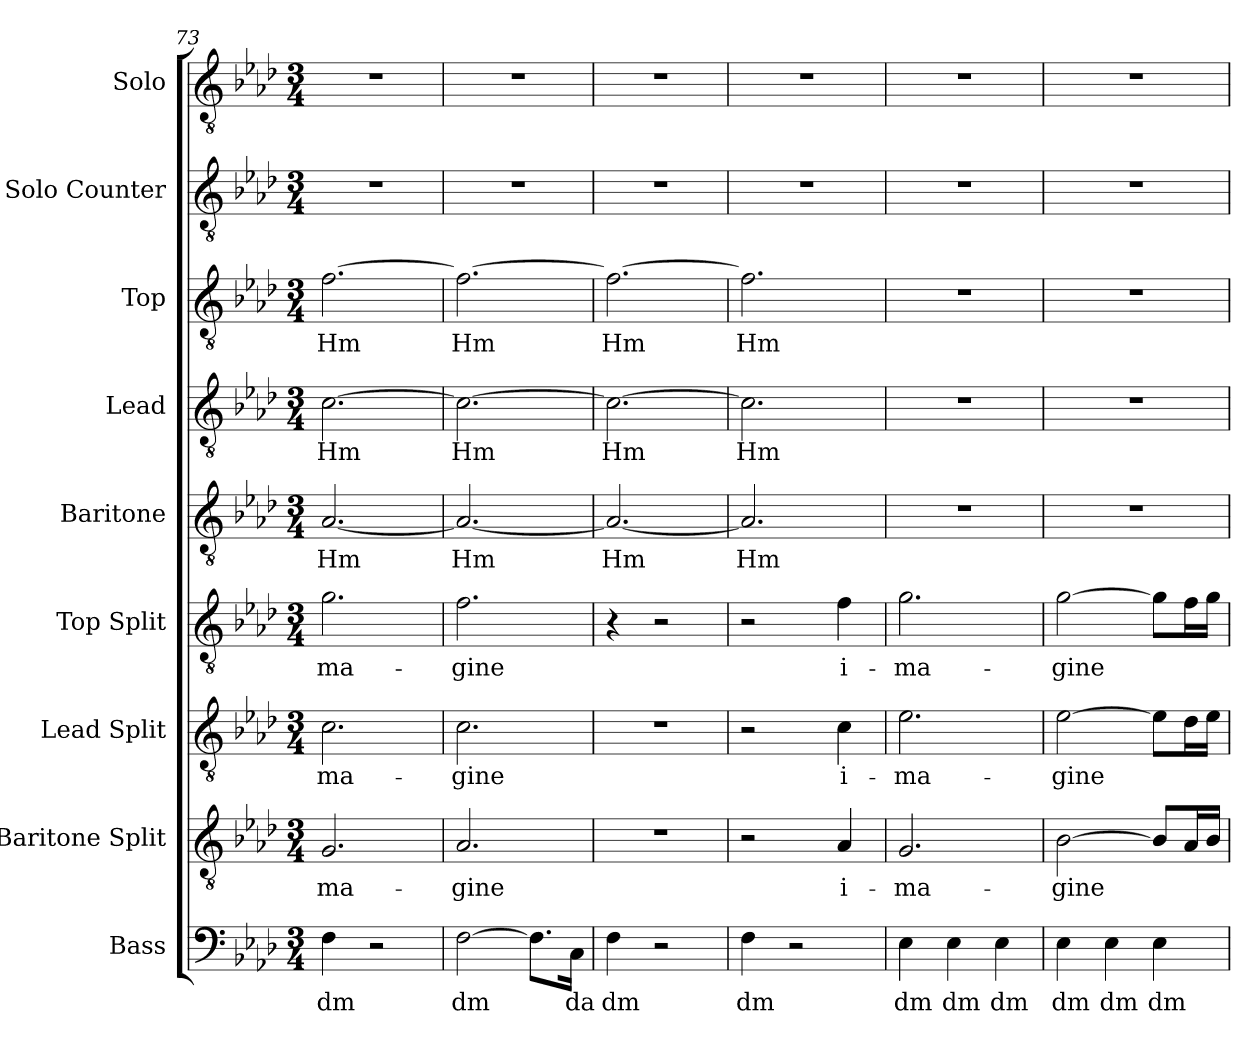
**kern	**text	**kern	**text	**kern	**text	**kern	**text	**kern	**text	**kern	**text	**kern	**text	**kern	**kern
*part9	*part9	*part8	*part8	*part7	*part7	*part6	*part6	*part5	*part5	*part4	*part4	*part3	*part3	*part2	*part1
*staff9	*staff9	*staff8	*staff8	*staff7	*staff7	*staff6	*staff6	*staff5	*staff5	*staff4	*staff4	*staff3	*staff3	*staff2	*staff1
*I"Bass	*	*I"Baritone Split	*	*I"Lead Split	*	*I"Top Split	*	*I"Baritone	*	*I"Lead	*	*I"Top	*	*I"Solo Counter	*I"Solo
*I'B.	*	*I'Bari2	*	*I'Lead2	*	*I'Top2	*	*I'Bari	*	*I'Lead	*	*I'Top	*	*I'Solo 2	*I'Solo
*clefF4	*	*clefGv2	*	*clefGv2	*	*clefGv2	*	*clefGv2	*	*clefGv2	*	*clefGv2	*	*clefGv2	*clefGv2
*k[b-e-a-d-]	*	*k[b-e-a-d-]	*	*k[b-e-a-d-]	*	*k[b-e-a-d-]	*	*k[b-e-a-d-]	*	*k[b-e-a-d-]	*	*k[b-e-a-d-]	*	*k[b-e-a-d-]	*k[b-e-a-d-]
*M3/4	*	*M3/4	*	*M3/4	*	*M3/4	*	*M3/4	*	*M3/4	*	*M3/4	*	*M3/4	*M3/4
=73	=73	=73	=73	=73	=73	=73	=73	=73	=73	=73	=73	=73	=73	=73	=73
!	!LO:LY:b	!	!LO:LY:b	!	!LO:LY:b	!	!LO:LY:b	!	!LO:LY:b	!	!LO:LY:b	!	!LO:LY:b	!	!
4F\	-dm	2.G/	-ma-	2.c\	-ma-	2.g\	-ma-	[2.A-/	Hm	[2.c\	Hm	[2.f\	Hm	2.r	2.r
2r	.	.	.	.	.	.	.	.	.	.	.	.	.	.	.
=74	=74	=74	=74	=74	=74	=74	=74	=74	=74	=74	=74	=74	=74	=74	=74
!	!LO:LY:b	!	!LO:LY:b	!	!LO:LY:b	!	!LO:LY:b	!	!LO:LY:b	!	!LO:LY:b	!	!LO:LY:b	!	!
[2F\	-dm	2.A-/	-gine	2.c\	-gine	2.f\	-gine	2.A-/_	Hm	2.c\_	Hm	2.f\_	Hm	2.r	2.r
8.F\L]	.	.	.	.	.	.	.	.	.	.	.	.	.	.	.
!	!LO:LY:b	!	!	!	!	!	!	!	!	!	!	!	!	!	!
16C\Jk	da	.	.	.	.	.	.	.	.	.	.	.	.	.	.
=75	=75	=75	=75	=75	=75	=75	=75	=75	=75	=75	=75	=75	=75	=75	=75
!	!LO:LY:b	!	!	!	!	!	!	!	!LO:LY:b	!	!LO:LY:b	!	!LO:LY:b	!	!
4F\	-dm	2.r	.	2.r	.	4r	.	2.A-/_	Hm	2.c\_	Hm	2.f\_	Hm	2.r	2.r
2r	.	.	.	.	.	2r	.	.	.	.	.	.	.	.	.
=76	=76	=76	=76	=76	=76	=76	=76	=76	=76	=76	=76	=76	=76	=76	=76
!	!LO:LY:b	!	!	!	!	!	!	!	!LO:LY:b	!	!LO:LY:b	!	!LO:LY:b	!	!
4F\	-dm	2r	.	2r	.	2r	.	2.A-/]	Hm	2.c\]	Hm	2.f\]	Hm	2.r	2.r
2r	.	.	.	.	.	.	.	.	.	.	.	.	.	.	.
!	!	!	!LO:LY:b	!	!LO:LY:b	!	!LO:LY:b	!	!	!	!	!	!	!	!
.	.	4A-/	i-	4c\	i-	4f\	i-	.	.	.	.	.	.	.	.
=77	=77	=77	=77	=77	=77	=77	=77	=77	=77	=77	=77	=77	=77	=77	=77
!	!LO:LY:b	!	!LO:LY:b	!	!LO:LY:b	!	!LO:LY:b	!	!	!	!	!	!	!	!
4E-\	-dm	2.G/	-ma-	2.e-\	-ma-	2.g\	-ma-	2.r	.	2.r	.	2.r	.	2.r	2.r
!	!LO:LY:b	!	!	!	!	!	!	!	!	!	!	!	!	!	!
4E-\	dm	.	.	.	.	.	.	.	.	.	.	.	.	.	.
!	!LO:LY:b	!	!	!	!	!	!	!	!	!	!	!	!	!	!
4E-\	dm	.	.	.	.	.	.	.	.	.	.	.	.	.	.
=78	=78	=78	=78	=78	=78	=78	=78	=78	=78	=78	=78	=78	=78	=78	=78
!	!LO:LY:b	!	!LO:LY:b	!	!LO:LY:b	!	!LO:LY:b	!	!	!	!	!	!	!	!
4E-\	-dm	[2B-\	-gine	[2e-\	-gine	[2g\	-gine	2.r	.	2.r	.	2.r	.	2.r	2.r
!	!LO:LY:b	!	!	!	!	!	!	!	!	!	!	!	!	!	!
4E-\	dm	.	.	.	.	.	.	.	.	.	.	.	.	.	.
!	!LO:LY:b	!	!	!	!	!	!	!	!	!	!	!	!	!	!
4E-\	dm	8B-/L]	.	8e-\L]	.	8g\L]	.	.	.	.	.	.	.	.	.
.	.	16A-/L	.	16d-\L	.	16f\L	.	.	.	.	.	.	.	.	.
.	.	16B-/JJ	.	16e-\JJ	.	16g\JJ	.	.	.	.	.	.	.	.	.
=	=	=	=	=	=	=	=	=	=	=	=	=	=	=	=
*-	*-	*-	*-	*-	*-	*-	*-	*-	*-	*-	*-	*-	*-	*-	*-
